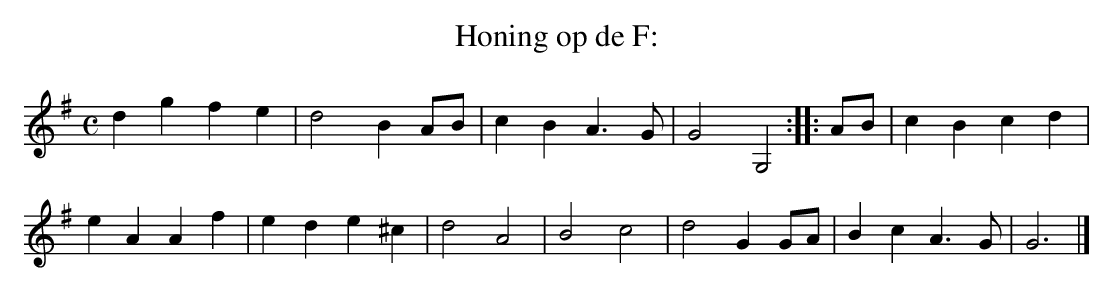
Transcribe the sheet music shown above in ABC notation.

X:1
T:Honing op de F:
M:C
K:Gmaj
d2g2f2e2|d4B2AB|c2B2A3G|G4G,4:||:AB|c2B2c2d2|
e2A2A2f2|e2d2e2^c2|d4A4|B4c4|d4G2GA|B2c2A3G|G6|]
